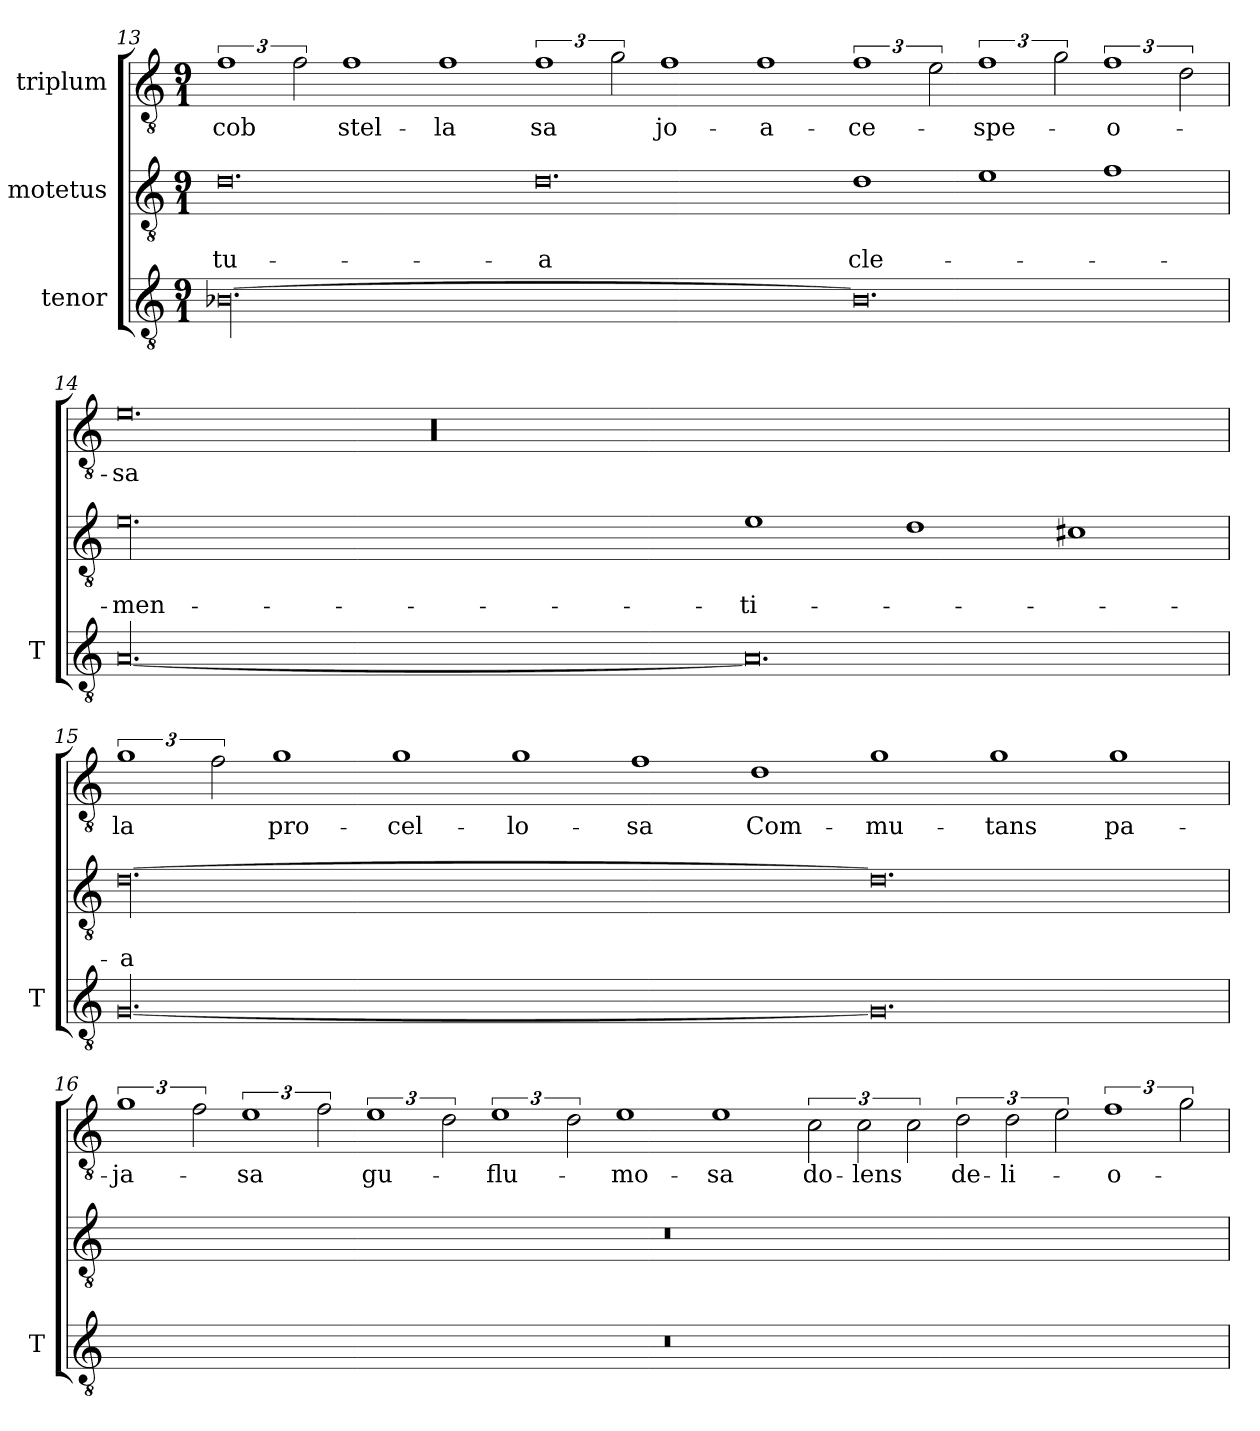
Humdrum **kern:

**kern	**kern	**text	**text	**kern	**text
*part3	*part2	*part2	*part2	*part1	*part1
*staff3	*staff2	*staff2	*staff2	*staff1	*staff1
*I"tenor	*I"motetus	*	*	*I"triplum	*
*I'T	*	*	*	*	*
*clefGv2	*clefGv2	*	*	*clefGv2	*
*k[]	*k[]	*	*	*k[]	*
*C:	*C:	*	*	*C:	*
*M9/1	*M9/1	*	*	*M9/1	*
=13	=13	=13	=13	=13	=13
[00.B-X\	0.d\	.	tu-	3%2f\	-cob
.	.	.	.	3f\	.
.	.	.	.	1f\	stel-
.	.	.	.	1f\	-la
.	0.d\	.	-a	3%2f\	-sa
.	.	.	.	3g\	.
.	.	.	.	1f\	jo-
.	.	.	.	1f\	-a-
0.B-\]	1d\	.	cle-	3%2f\	ce-
.	.	.	.	3e\	.
.	1e\	.	.	3%2f\	spe-
.	.	.	.	3g\	.
.	1f\	.	.	3%2f\	-o-
.	.	.	.	3d\	.
=14	=14	=14	=14	=14	=14
[00.A/	00.e\	.	-men-	0.e\	-sa
.	.	.	.	00.r	.
0.A/]	1e\	.	-ti-	.	.
.	1d\	.	.	.	.
.	1c#X\	.	.	.	.
=15	=15	=15	=15	=15	=15
[00.G/	[00.d\	.	-a	3%2g\	-la
.	.	.	.	3f\	.
.	.	.	.	1g\	pro-
.	.	.	.	1g\	-cel-
.	.	.	.	1g\	-lo-
.	.	.	.	1f\	-sa
.	.	.	.	1d\	Com-
0.G/]	0.d\]	.	.	1g\	-mu-
.	.	.	.	1g\	-tans
.	.	.	.	1g\	pa-
!!LO:PB:g=z
=16	=16	=16	=16	=16	=16
1%9r	1%9r	.	.	3%2g\	ja-
.	.	.	.	3f\	.
.	.	.	.	3%2e\	-sa
.	.	.	.	3f\	.
.	.	.	.	3%2e\	-gu-
.	.	.	.	3d\	.
.	.	.	.	3%2e\	flu-
.	.	.	.	3d\	.
.	.	.	.	1e\	-mo-
.	.	.	.	1e\	-sa
.	.	.	.	3c\	-do-
.	.	.	.	3c\	-lens
.	.	.	.	3c\	.
.	.	.	.	3d\	de-
.	.	.	.	3d\	-li-
.	.	.	.	3e\	.
.	.	.	.	3%2f\	-o-
.	.	.	.	3g\	.
=	=	=	=	=	=
*-	*-	*-	*-	*-	*-
